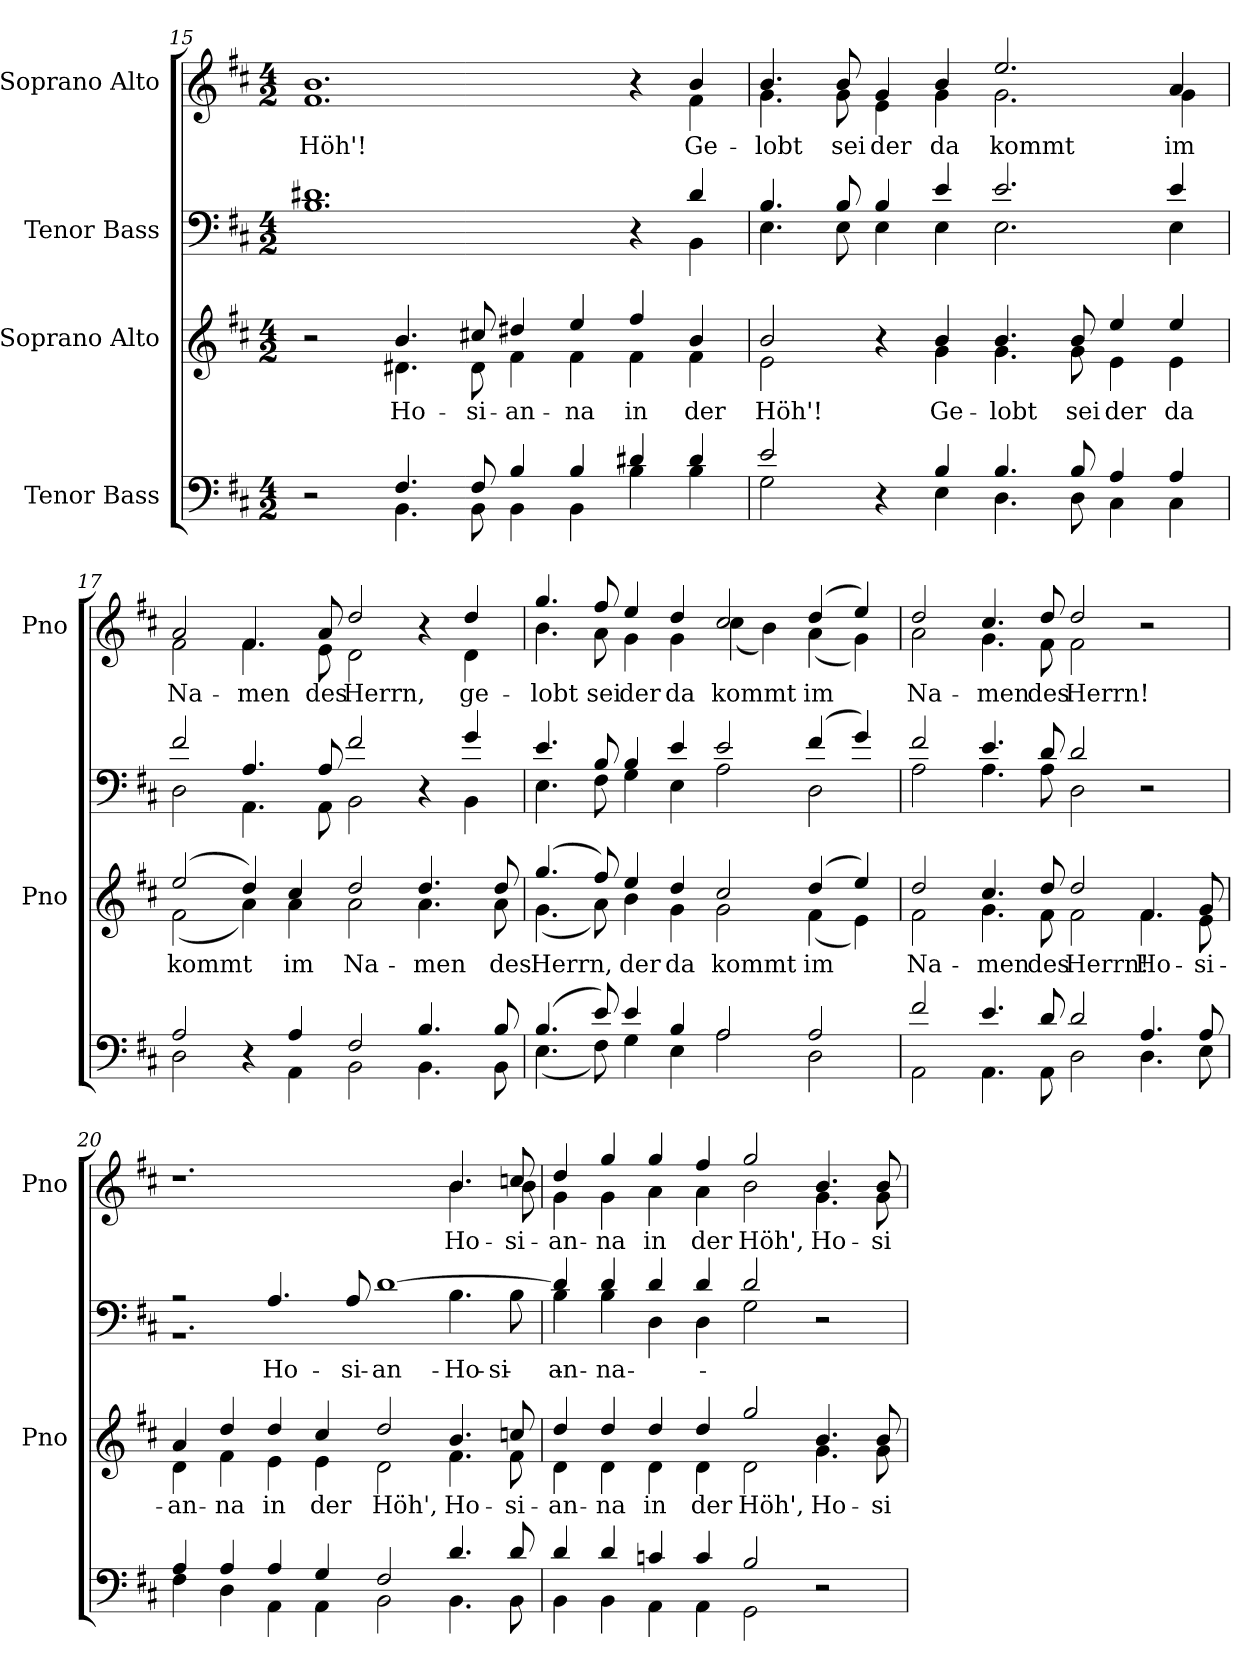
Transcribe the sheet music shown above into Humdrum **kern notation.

**kern	**kern	**text	**kern	**text	**kern	**text
*part4	*part3	*part3	*part2	*part2	*part1	*part1
*staff4	*staff3	*staff3	*staff2	*staff2	*staff1	*staff1
*I"Tenor Bass	*I"Soprano Alto	*	*I"Tenor Bass	*	*I"Soprano Alto	*
*	*I'Pno	*	*	*	*I'Pno	*
*clefF4	*clefG2	*	*clefF4	*	*clefG2	*
*k[f#c#]	*k[f#c#]	*	*k[f#c#]	*	*k[f#c#]	*
*D:	*D:	*	*D:	*	*D:	*
*M4/2	*M4/2	*	*M4/2	*	*M4/2	*
=15	=15	=15	=15	=15	=15	=15
*^	*^	*	*^	*	*^	*
!	!	!	!	!	!	!	!	!	!	!LO:LY:b
2r	2ryy	2r	2ryy	.	1.d#X	1.B	.	1.b	1.f#	Höh'!
!	!	!	!	!LO:LY:b	!	!	!	!	!	!
4.F#/	4.BB\	4.b/	4.d#X\	Ho-	.	.	.	.	.	.
!	!	!	!	!LO:LY:b	!	!	!	!	!	!
8F#/	8BB\	8cc#X/	8d#\	-si-	.	.	.	.	.	.
!	!	!	!	!LO:LY:b	!	!	!	!	!	!
4B/	4BB\	4dd#X/	4f#\	-an-	.	.	.	.	.	.
!	!	!	!	!LO:LY:b	!	!	!	!	!	!
4B/	4BB\	4ee/	4f#\	-na	.	.	.	.	.	.
!	!	!	!	!LO:LY:b	!	!	!	!	!	!
4d#X/	4B\	4ff#/	4f#\	in	4r	4ryy	.	4r	4ryy	.
!	!	!	!	!LO:LY:b	!	!	!	!	!	!LO:LY:b
4d#/	4B\	4b/	4f#\	der	4d#/	4BB\	.	4b/	4f#\	Ge-
=16	=16	=16	=16	=16	=16	=16	=16	=16	=16	=16
!	!	!	!	!LO:LY:b	!	!	!	!	!	!LO:LY:b
2e/	2G\	2b/	2e\	Höh'!	4.B/	4.E\	.	4.b/	4.g\	-lobt
!	!	!	!	!	!	!	!	!	!	!LO:LY:b
.	.	.	.	.	8B/	8E\	.	8b/	8g\	sei
!	!	!	!	!	!	!	!	!	!	!LO:LY:b
4r	4ryy	4r	4ryy	.	4B/	4E\	.	4g/	4e\	der
!	!	!	!	!LO:LY:b	!	!	!	!	!	!LO:LY:b
4B/	4E\	4b/	4g\	Ge-	4e/	4E\	.	4b/	4g\	da
!	!	!	!	!LO:LY:b	!	!	!	!	!	!LO:LY:b
4.B/	4.D\	4.b/	4.g\	-lobt	2.e/	2.E\	.	2.ee/	2.g\	kommt
!	!	!	!	!LO:LY:b	!	!	!	!	!	!
8B/	8D\	8b/	8g\	sei	.	.	.	.	.	.
!	!	!	!	!LO:LY:b	!	!	!	!	!	!
4A/	4C#\	4ee/	4e\	der	.	.	.	.	.	.
!	!	!	!	!LO:LY:b	!	!	!	!	!	!LO:LY:b
4A/	4C#\	4ee/	4e\	da	4e/	4E\	.	4a/	4g\	im
=17	=17	=17	=17	=17	=17	=17	=17	=17	=17	=17
!	!	!	!	!LO:LY:b	!	!	!	!	!	!LO:LY:b
2A/	2D\	(>2ee/	(<2f#\	kommt	2f#/	2D\	.	2a/	2f#\	Na-
!	!	!	!	!	!	!	!	!	!	!LO:LY:b
4r	4ryy	4dd/)	4a\)	.	4.A/	4.AA\	.	4.f#/	4.f#\	-men
!	!	!	!	!LO:LY:b	!	!	!	!	!	!
4A/	4AA\	4cc#/	4a\	im	.	.	.	.	.	.
!	!	!	!	!	!	!	!	!	!	!LO:LY:b
.	.	.	.	.	8A/	8AA\	.	8a/	8e\	des
!	!	!	!	!LO:LY:b	!	!	!	!	!	!LO:LY:b
2F#/	2BB\	2dd/	2a\	Na-	2f#/	2BB\	.	2dd/	2d\	Herrn,
!	!	!	!	!LO:LY:b	!	!	!	!	!	!
4.B/	4.BB\	4.dd/	4.a\	-men	4r	4ryy	.	4r	4ryy	.
!	!	!	!	!	!	!	!	!	!	!LO:LY:b
.	.	.	.	.	4g/	4BB\	.	4dd/	4d\	ge-
!	!	!	!	!LO:LY:b	!	!	!	!	!	!
8B/	8BB\	8dd/	8a\	des	.	.	.	.	.	.
!!LO:LB:g=z	!!
=18	=18	=18	=18	=18	=18	=18	=18	=18	=18	=18
!	!	!	!	!LO:LY:b	!	!	!	!	!	!LO:LY:b
(>4.B/	(<4.E\	(>4.gg/	(<4.g\	Herrn,	4.e/	4.E\	.	4.gg/	4.b\	-lobt
!	!	!	!	!	!	!	!	!	!	!LO:LY:b
8e/)	8F#\)	8ff#/)	8a\)	.	8B/	8F#\	.	8ff#/	8a\	sei
!	!	!	!	!LO:LY:b	!	!	!	!	!	!LO:LY:b
4e/	4G\	4ee/	4b\	der	4B/	4G\	.	4ee/	4g\	der
!	!	!	!	!LO:LY:b	!	!	!	!	!	!LO:LY:b
4B/	4E\	4dd/	4g\	da	4e/	4E\	.	4dd/	4g\	da
!	!	!	!	!LO:LY:b	!	!	!	!	!	!LO:LY:b
2A/	2A\	2cc#/	2g\	kommt	2e/	2A\	.	2cc#/	(<4cc#\	kommt
.	.	.	.	.	.	.	.	.	4b\)	.
!	!	!	!	!LO:LY:b	!	!	!	!	!	!LO:LY:b
2A/	2D\	(>4dd/	(<4f#\	im	(>4f#/	2D\	.	(>4dd/	(<4a\	im
.	.	4ee/)	4e\)	.	4g/)	.	.	4ee/)	4g\)	.
=19	=19	=19	=19	=19	=19	=19	=19	=19	=19	=19
!	!	!	!	!LO:LY:b	!	!	!	!	!	!LO:LY:b
2f#/	2AA\	2dd/	2f#\	Na-	2f#/	2A\	.	2dd/	2a\	Na-
!	!	!	!	!LO:LY:b	!	!	!	!	!	!LO:LY:b
4.e/	4.AA\	4.cc#/	4.g\	-men	4.e/	4.A\	.	4.cc#/	4.g\	-men
!	!	!	!	!LO:LY:b	!	!	!	!	!	!LO:LY:b
8d/	8AA\	8dd/	8f#\	des	8d/	8A\	.	8dd/	8f#\	des
!	!	!	!	!LO:LY:b	!	!	!	!	!	!LO:LY:b
2d/	2D\	2dd/	2f#\	Herrn!	2d/	2D\	.	2dd/	2f#\	Herrn!
!	!	!	!	!LO:LY:b	!	!	!	!	!	!
4.A/	4.D\	4.f#/	4.f#\	Ho-	2r	2ryy	.	2r	2ryy	.
!	!	!	!	!LO:LY:b	!	!	!	!	!	!
8A/	8E\	8g/	8e\	-si-	.	.	.	.	.	.
=20	=20	=20	=20	=20	=20	=20	=20	=20	=20	=20
!	!	!	!	!LO:LY:b	!	!	!	!	!	!
4A/	4F#\	4a/	4d\	-an-	2r	1.r	.	1.r	1.ryy	.
!	!	!	!	!LO:LY:b	!	!	!	!	!	!
4A/	4D\	4dd/	4f#\	-na	.	.	.	.	.	.
!	!	!	!	!LO:LY:b	!	!	!LO:LY:a	!	!	!
4A/	4AA\	4dd/	4e\	in	4.A/	.	Ho-	.	.	.
!	!	!	!	!LO:LY:b	!	!	!	!	!	!
4G/	4AA\	4cc#/	4e\	der	.	.	.	.	.	.
!	!	!	!	!	!	!	!LO:LY:a	!	!	!
.	.	.	.	.	8A/	.	-si-	.	.	.
!	!	!	!	!LO:LY:b	!	!	!LO:LY:a	!	!	!
2F#/	2BB\	2dd/	2d\	Höh',	[1d	.	-an-	.	.	.
!	!	!	!	!LO:LY:b	!	!	!LO:LY:b	!	!	!LO:LY:b
4.d/	4.BB\	4.b/	4.f#\	Ho-	.	4.B\	Ho-	4.b/	4.b\	Ho-
!	!	!	!	!LO:LY:b	!	!	!LO:LY:b	!	!	!LO:LY:b
8d/	8BB\	8ccn/	8f#\	-si-	.	8B\	-si-	8ccn/	8b\	-si-
=21	=21	=21	=21	=21	=21	=21	=21	=21	=21	=21
!	!	!	!	!LO:LY:b	!	!	!LO:LY:a	!	!	!
!	!	!	!	!	!	!	!LO:LY:b	!	!	!LO:LY:b
4d/	4BB\	4dd/	4d\	-an-	4d/]	4B\	-an-	4dd/	4g\	-an-
!	!	!	!	!LO:LY:b	!	!	!LO:LY:a	!	!	!
!	!	!	!	!	!	!	!LO:LY:b	!	!	!LO:LY:b
4d/	4BB\	4dd/	4d\	-na	4d/	4B\	-na	4gg/	4g\	-na
!	!	!	!	!LO:LY:b	!	!	!	!	!	!LO:LY:b
4cn/	4AA\	4dd/	4d\	in	4d/	4D\	.	4gg/	4a\	in
!	!	!	!	!LO:LY:b	!	!	!	!	!	!LO:LY:b
4c/	4AA\	4dd/	4d\	der	4d/	4D\	.	4ff#/	4a\	der
!	!	!	!	!LO:LY:b	!	!	!	!	!	!LO:LY:b
2B/	2GG\	2gg/	2d\	Höh',	2d/	2G\	.	2gg/	2b\	Höh',
!	!	!	!	!LO:LY:b	!	!	!	!	!	!LO:LY:b
2r	2ryy	4.b/	4.g\	Ho-	2r	2ryy	.	4.b/	4.g\	Ho-
!	!	!	!	!LO:LY:b	!	!	!	!	!	!LO:LY:b
.	.	8b/	8g\	-si-	.	.	.	8b/	8g\	-si-
*v	*v	*	*	*	*v	*v	*	*v	*v	*
*	*v	*v	*	*	*	*	*
=	=	=	=	=	=	=
*-	*-	*-	*-	*-	*-	*-
